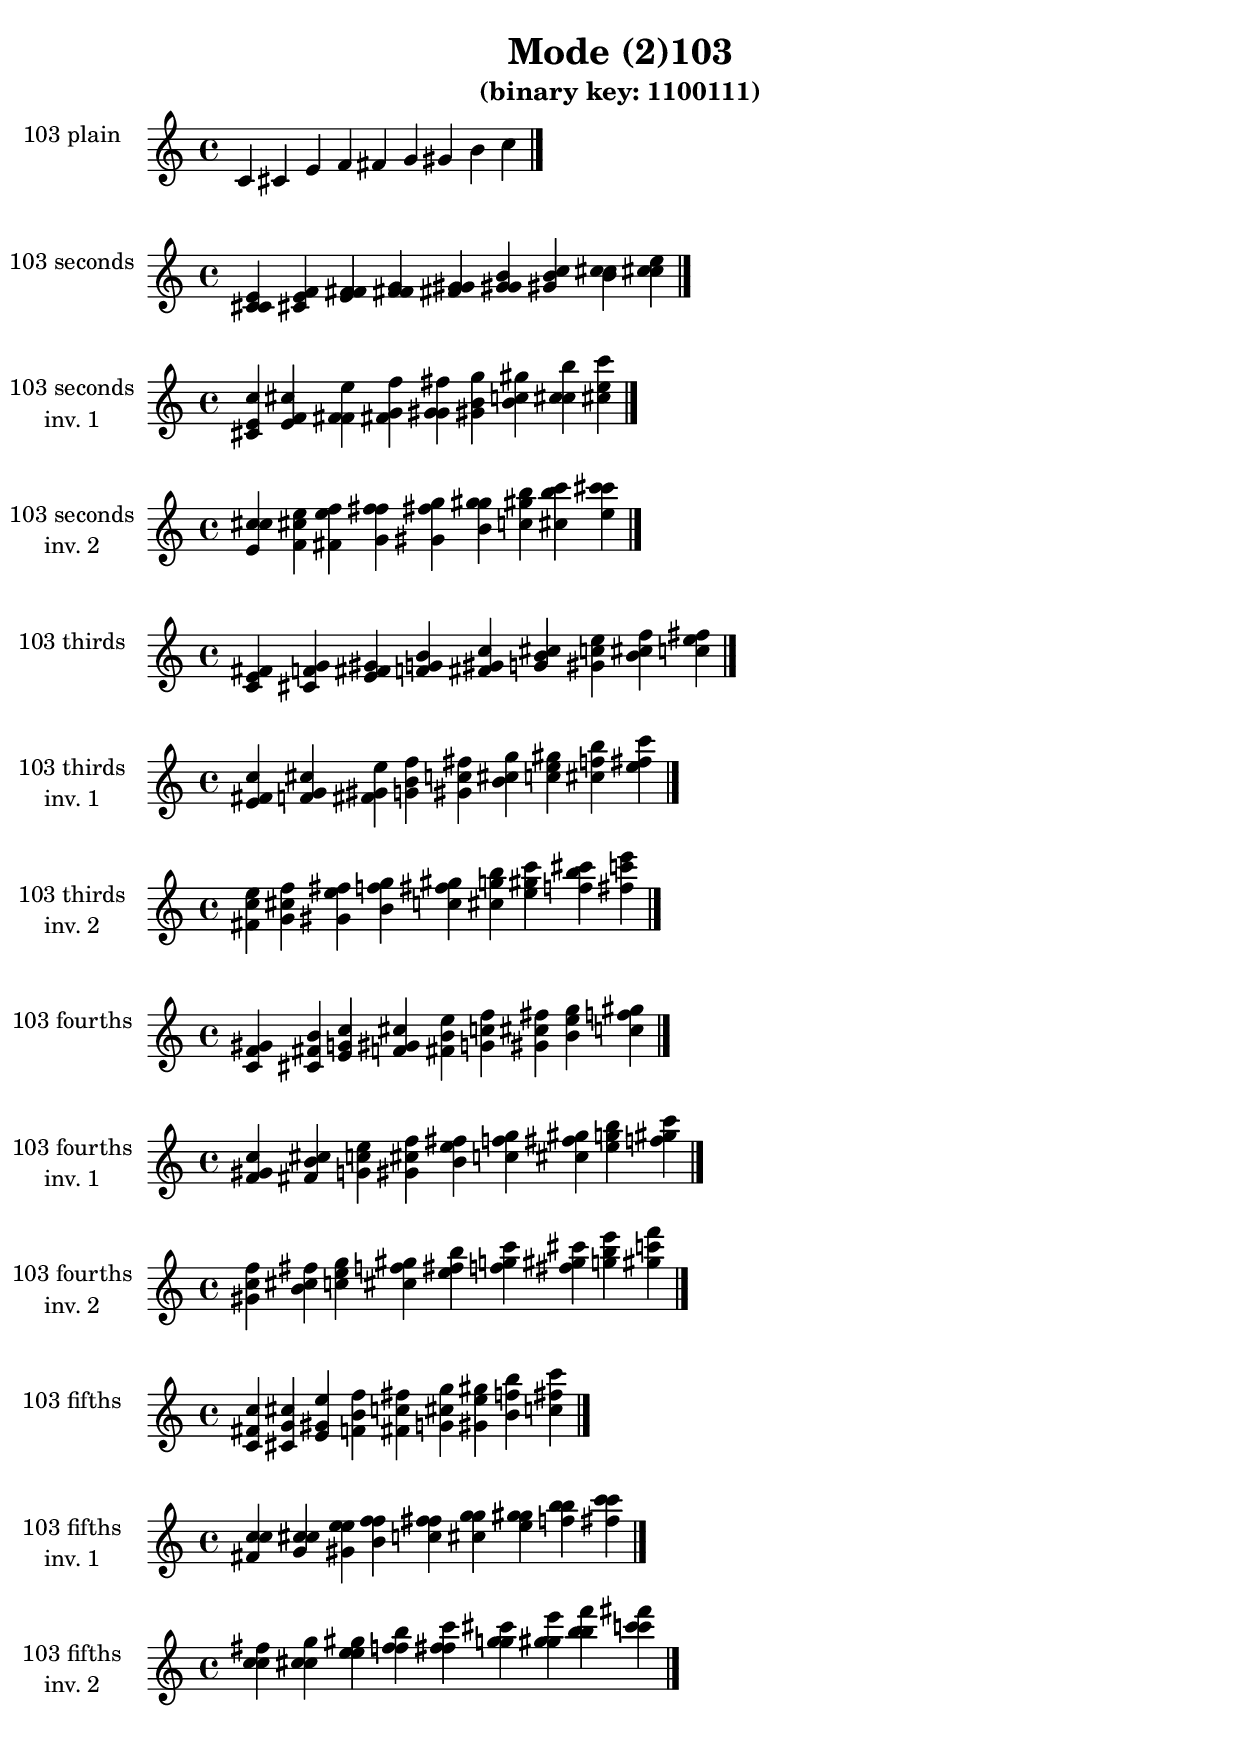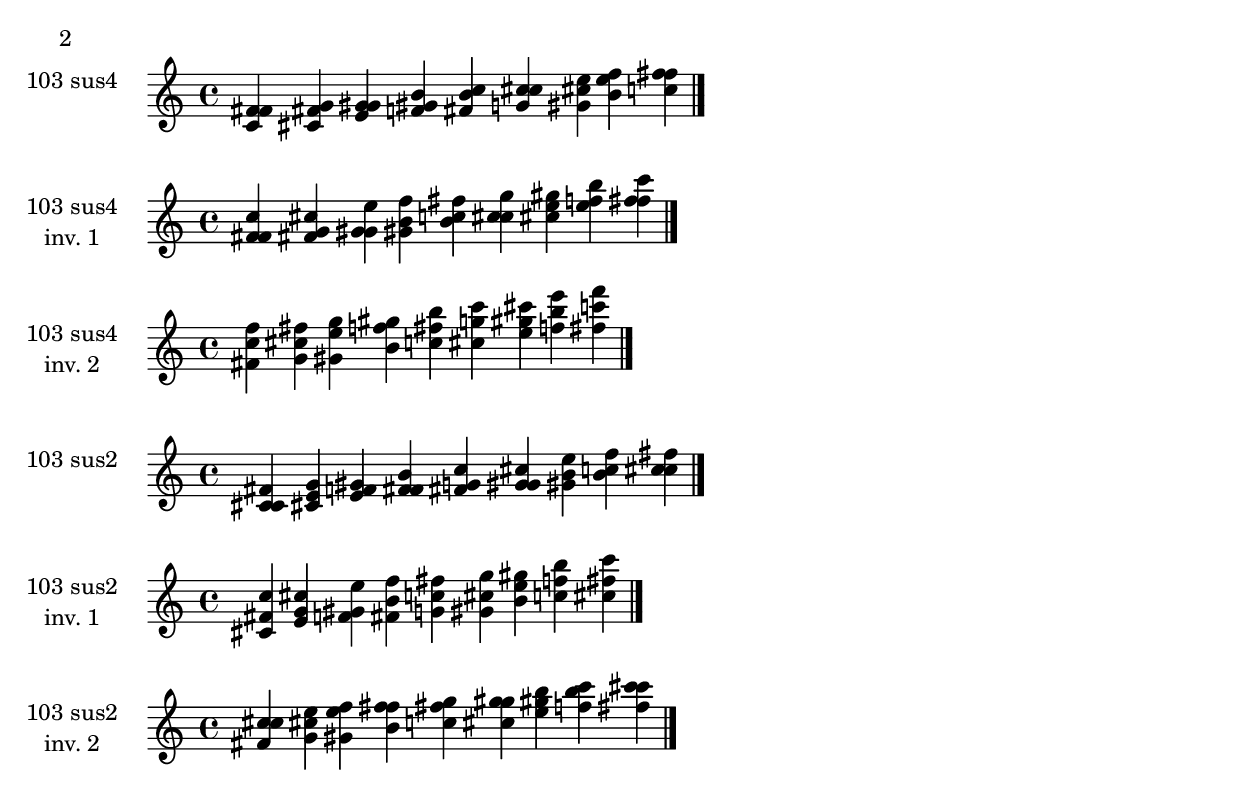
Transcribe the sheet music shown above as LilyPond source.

\version "2.19.0"

\header {
  title = "Mode (2)103"
  subtitle = "(binary key: 1100111)"
 %% Remove default LilyPond tagline
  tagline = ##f
}

\paper {
  #(set-paper-size "a4")
}

global = {
  \key c \major
  \time 4/4
  \tempo 4=100
}

\book {
  \score {
    \new Staff \with {
      instrumentName =  \markup { \column {
         \hcenter-in #14 \line { 103 plain }
         \hcenter-in #14 \line {  } } }
      midiInstrument = "oboe"
    } { \accidentalStyle "default"
        \cadenzaOn c' cis' e' f' fis' g' gis' b' c''  \cadenzaOff \bar "|." }
    \layout { }
  }
  \score {
    \new Staff \with {
      instrumentName =  \markup { \column {
         \hcenter-in #14 \line { 103 seconds }
         \hcenter-in #14 \line {  } } }
      midiInstrument = "oboe"
    } { \accidentalStyle "default"
        \cadenzaOn <c' cis' e'> <cis' e' f'> <e' f' fis'> <f' fis' g'> <fis' g' gis'> <g' gis' b'> <gis' b' c''> <b' c'' cis''> <c'' cis'' e''>  \cadenzaOff \bar "|." }
    \layout { }
  }
  \score {
    \new Staff \with {
      instrumentName =  \markup { \column {
         \hcenter-in #14 \line { 103 seconds }
         \hcenter-in #14 \line { inv. 1 } } }
      midiInstrument = "oboe"
    } { \accidentalStyle "default"
        \cadenzaOn <cis' e' c''> <e' f' cis''> <f' fis' e''> <fis' g' f''> <g' gis' fis''> <gis' b' g''> <b' c'' gis''> <c'' cis'' b''> <cis'' e'' c'''>  \cadenzaOff \bar "|." }
    \layout { }
  }
  \score {
    \new Staff \with {
      instrumentName =  \markup { \column {
         \hcenter-in #14 \line { 103 seconds }
         \hcenter-in #14 \line { inv. 2 } } }
      midiInstrument = "oboe"
    } { \accidentalStyle "default"
        \cadenzaOn <e' c'' cis''> <f' cis'' e''> <fis' e'' f''> <g' f'' fis''> <gis' fis'' g''> <b' g'' gis''> <c'' gis'' b''> <cis'' b'' c'''> <e'' c''' cis'''>  \cadenzaOff \bar "|." }
    \layout { }
  }
  \score {
    \new Staff \with {
      instrumentName =  \markup { \column {
         \hcenter-in #14 \line { 103 thirds }
         \hcenter-in #14 \line {  } } }
      midiInstrument = "oboe"
    } { \accidentalStyle "default"
        \cadenzaOn <c' e' fis'> <cis' f' g'> <e' fis' gis'> <f' g' b'> <fis' gis' c''> <g' b' cis''> <gis' c'' e''> <b' cis'' f''> <c'' e'' fis''>  \cadenzaOff \bar "|." }
    \layout { }
  }
  \score {
    \new Staff \with {
      instrumentName =  \markup { \column {
         \hcenter-in #14 \line { 103 thirds }
         \hcenter-in #14 \line { inv. 1 } } }
      midiInstrument = "oboe"
    } { \accidentalStyle "default"
        \cadenzaOn <e' fis' c''> <f' g' cis''> <fis' gis' e''> <g' b' f''> <gis' c'' fis''> <b' cis'' g''> <c'' e'' gis''> <cis'' f'' b''> <e'' fis'' c'''>  \cadenzaOff \bar "|." }
    \layout { }
  }
  \score {
    \new Staff \with {
      instrumentName =  \markup { \column {
         \hcenter-in #14 \line { 103 thirds }
         \hcenter-in #14 \line { inv. 2 } } }
      midiInstrument = "oboe"
    } { \accidentalStyle "default"
        \cadenzaOn <fis' c'' e''> <g' cis'' f''> <gis' e'' fis''> <b' f'' g''> <c'' fis'' gis''> <cis'' g'' b''> <e'' gis'' c'''> <f'' b'' cis'''> <fis'' c''' e'''>  \cadenzaOff \bar "|." }
    \layout { }
  }
  \score {
    \new Staff \with {
      instrumentName =  \markup { \column {
         \hcenter-in #14 \line { 103 fourths }
         \hcenter-in #14 \line {  } } }
      midiInstrument = "oboe"
    } { \accidentalStyle "default"
        \cadenzaOn <c' f' gis'> <cis' fis' b'> <e' g' c''> <f' gis' cis''> <fis' b' e''> <g' c'' f''> <gis' cis'' fis''> <b' e'' g''> <c'' f'' gis''>  \cadenzaOff \bar "|." }
    \layout { }
  }
  \score {
    \new Staff \with {
      instrumentName =  \markup { \column {
         \hcenter-in #14 \line { 103 fourths }
         \hcenter-in #14 \line { inv. 1 } } }
      midiInstrument = "oboe"
    } { \accidentalStyle "default"
        \cadenzaOn <f' gis' c''> <fis' b' cis''> <g' c'' e''> <gis' cis'' f''> <b' e'' fis''> <c'' f'' g''> <cis'' fis'' gis''> <e'' g'' b''> <f'' gis'' c'''>  \cadenzaOff \bar "|." }
    \layout { }
  }
  \score {
    \new Staff \with {
      instrumentName =  \markup { \column {
         \hcenter-in #14 \line { 103 fourths }
         \hcenter-in #14 \line { inv. 2 } } }
      midiInstrument = "oboe"
    } { \accidentalStyle "default"
        \cadenzaOn <gis' c'' f''> <b' cis'' fis''> <c'' e'' g''> <cis'' f'' gis''> <e'' fis'' b''> <f'' g'' c'''> <fis'' gis'' cis'''> <g'' b'' e'''> <gis'' c''' f'''>  \cadenzaOff \bar "|." }
    \layout { }
  }
  \score {
    \new Staff \with {
      instrumentName =  \markup { \column {
         \hcenter-in #14 \line { 103 fifths }
         \hcenter-in #14 \line {  } } }
      midiInstrument = "oboe"
    } { \accidentalStyle "default"
        \cadenzaOn <c' fis' c''> <cis' g' cis''> <e' gis' e''> <f' b' f''> <fis' c'' fis''> <g' cis'' g''> <gis' e'' gis''> <b' f'' b''> <c'' fis'' c'''>  \cadenzaOff \bar "|." }
    \layout { }
  }
  \score {
    \new Staff \with {
      instrumentName =  \markup { \column {
         \hcenter-in #14 \line { 103 fifths }
         \hcenter-in #14 \line { inv. 1 } } }
      midiInstrument = "oboe"
    } { \accidentalStyle "default"
        \cadenzaOn <fis' c'' c''> <g' cis'' cis''> <gis' e'' e''> <b' f'' f''> <c'' fis'' fis''> <cis'' g'' g''> <e'' gis'' gis''> <f'' b'' b''> <fis'' c''' c'''>  \cadenzaOff \bar "|." }
    \layout { }
  }
  \score {
    \new Staff \with {
      instrumentName =  \markup { \column {
         \hcenter-in #14 \line { 103 fifths }
         \hcenter-in #14 \line { inv. 2 } } }
      midiInstrument = "oboe"
    } { \accidentalStyle "default"
        \cadenzaOn <c'' c'' fis''> <cis'' cis'' g''> <e'' e'' gis''> <f'' f'' b''> <fis'' fis'' c'''> <g'' g'' cis'''> <gis'' gis'' e'''> <b'' b'' f'''> <c''' c''' fis'''>  \cadenzaOff \bar "|." }
    \layout { }
  }
  \score {
    \new Staff \with {
      instrumentName =  \markup { \column {
         \hcenter-in #14 \line { 103 sus4 }
         \hcenter-in #14 \line {  } } }
      midiInstrument = "oboe"
    } { \accidentalStyle "default"
        \cadenzaOn <c' f' fis'> <cis' fis' g'> <e' g' gis'> <f' gis' b'> <fis' b' c''> <g' c'' cis''> <gis' cis'' e''> <b' e'' f''> <c'' f'' fis''>  \cadenzaOff \bar "|." }
    \layout { }
  }
  \score {
    \new Staff \with {
      instrumentName =  \markup { \column {
         \hcenter-in #14 \line { 103 sus4 }
         \hcenter-in #14 \line { inv. 1 } } }
      midiInstrument = "oboe"
    } { \accidentalStyle "default"
        \cadenzaOn <f' fis' c''> <fis' g' cis''> <g' gis' e''> <gis' b' f''> <b' c'' fis''> <c'' cis'' g''> <cis'' e'' gis''> <e'' f'' b''> <f'' fis'' c'''>  \cadenzaOff \bar "|." }
    \layout { }
  }
  \score {
    \new Staff \with {
      instrumentName =  \markup { \column {
         \hcenter-in #14 \line { 103 sus4 }
         \hcenter-in #14 \line { inv. 2 } } }
      midiInstrument = "oboe"
    } { \accidentalStyle "default"
        \cadenzaOn <fis' c'' f''> <g' cis'' fis''> <gis' e'' g''> <b' f'' gis''> <c'' fis'' b''> <cis'' g'' c'''> <e'' gis'' cis'''> <f'' b'' e'''> <fis'' c''' f'''>  \cadenzaOff \bar "|." }
    \layout { }
  }
  \score {
    \new Staff \with {
      instrumentName =  \markup { \column {
         \hcenter-in #14 \line { 103 sus2 }
         \hcenter-in #14 \line {  } } }
      midiInstrument = "oboe"
    } { \accidentalStyle "default"
        \cadenzaOn <c' cis' fis'> <cis' e' g'> <e' f' gis'> <f' fis' b'> <fis' g' c''> <g' gis' cis''> <gis' b' e''> <b' c'' f''> <c'' cis'' fis''>  \cadenzaOff \bar "|." }
    \layout { }
  }
  \score {
    \new Staff \with {
      instrumentName =  \markup { \column {
         \hcenter-in #14 \line { 103 sus2 }
         \hcenter-in #14 \line { inv. 1 } } }
      midiInstrument = "oboe"
    } { \accidentalStyle "default"
        \cadenzaOn <cis' fis' c''> <e' g' cis''> <f' gis' e''> <fis' b' f''> <g' c'' fis''> <gis' cis'' g''> <b' e'' gis''> <c'' f'' b''> <cis'' fis'' c'''>  \cadenzaOff \bar "|." }
    \layout { }
  }
  \score {
    \new Staff \with {
      instrumentName =  \markup { \column {
         \hcenter-in #14 \line { 103 sus2 }
         \hcenter-in #14 \line { inv. 2 } } }
      midiInstrument = "oboe"
    } { \accidentalStyle "default"
        \cadenzaOn <fis' c'' cis''> <g' cis'' e''> <gis' e'' f''> <b' f'' fis''> <c'' fis'' g''> <cis'' g'' gis''> <e'' gis'' b''> <f'' b'' c'''> <fis'' c''' cis'''>  \cadenzaOff \bar "|." }
    \layout { }
  }
}

\book {
  \bookOutputSuffix "plain_"
  \score {
    \new Staff \with {
      instrumentName =  \markup { \column {
         \hcenter-in #14 \line { 103 plain }
         \hcenter-in #14 \line {  } } }
      midiInstrument = "oboe"
    } { \accidentalStyle "default"
        \cadenzaOn c' cis' e' f' fis' g' gis' b' c''  \cadenzaOff \bar "|." }
    \midi { }
  }
}
\book {
  \bookOutputSuffix "seconds_"
  \score {
    \new Staff \with {
      instrumentName =  \markup { \column {
         \hcenter-in #14 \line { 103 seconds }
         \hcenter-in #14 \line {  } } }
      midiInstrument = "oboe"
    } { \accidentalStyle "default"
        \cadenzaOn <c' cis' e'> <cis' e' f'> <e' f' fis'> <f' fis' g'> <fis' g' gis'> <g' gis' b'> <gis' b' c''> <b' c'' cis''> <c'' cis'' e''>  \cadenzaOff \bar "|." }
    \midi { }
  }
}
\book {
  \bookOutputSuffix "seconds_inv. 1"
  \score {
    \new Staff \with {
      instrumentName =  \markup { \column {
         \hcenter-in #14 \line { 103 seconds }
         \hcenter-in #14 \line { inv. 1 } } }
      midiInstrument = "oboe"
    } { \accidentalStyle "default"
        \cadenzaOn <cis' e' c''> <e' f' cis''> <f' fis' e''> <fis' g' f''> <g' gis' fis''> <gis' b' g''> <b' c'' gis''> <c'' cis'' b''> <cis'' e'' c'''>  \cadenzaOff \bar "|." }
    \midi { }
  }
}
\book {
  \bookOutputSuffix "seconds_inv. 2"
  \score {
    \new Staff \with {
      instrumentName =  \markup { \column {
         \hcenter-in #14 \line { 103 seconds }
         \hcenter-in #14 \line { inv. 2 } } }
      midiInstrument = "oboe"
    } { \accidentalStyle "default"
        \cadenzaOn <e' c'' cis''> <f' cis'' e''> <fis' e'' f''> <g' f'' fis''> <gis' fis'' g''> <b' g'' gis''> <c'' gis'' b''> <cis'' b'' c'''> <e'' c''' cis'''>  \cadenzaOff \bar "|." }
    \midi { }
  }
}
\book {
  \bookOutputSuffix "thirds_"
  \score {
    \new Staff \with {
      instrumentName =  \markup { \column {
         \hcenter-in #14 \line { 103 thirds }
         \hcenter-in #14 \line {  } } }
      midiInstrument = "oboe"
    } { \accidentalStyle "default"
        \cadenzaOn <c' e' fis'> <cis' f' g'> <e' fis' gis'> <f' g' b'> <fis' gis' c''> <g' b' cis''> <gis' c'' e''> <b' cis'' f''> <c'' e'' fis''>  \cadenzaOff \bar "|." }
    \midi { }
  }
}
\book {
  \bookOutputSuffix "thirds_inv. 1"
  \score {
    \new Staff \with {
      instrumentName =  \markup { \column {
         \hcenter-in #14 \line { 103 thirds }
         \hcenter-in #14 \line { inv. 1 } } }
      midiInstrument = "oboe"
    } { \accidentalStyle "default"
        \cadenzaOn <e' fis' c''> <f' g' cis''> <fis' gis' e''> <g' b' f''> <gis' c'' fis''> <b' cis'' g''> <c'' e'' gis''> <cis'' f'' b''> <e'' fis'' c'''>  \cadenzaOff \bar "|." }
    \midi { }
  }
}
\book {
  \bookOutputSuffix "thirds_inv. 2"
  \score {
    \new Staff \with {
      instrumentName =  \markup { \column {
         \hcenter-in #14 \line { 103 thirds }
         \hcenter-in #14 \line { inv. 2 } } }
      midiInstrument = "oboe"
    } { \accidentalStyle "default"
        \cadenzaOn <fis' c'' e''> <g' cis'' f''> <gis' e'' fis''> <b' f'' g''> <c'' fis'' gis''> <cis'' g'' b''> <e'' gis'' c'''> <f'' b'' cis'''> <fis'' c''' e'''>  \cadenzaOff \bar "|." }
    \midi { }
  }
}
\book {
  \bookOutputSuffix "fourths_"
  \score {
    \new Staff \with {
      instrumentName =  \markup { \column {
         \hcenter-in #14 \line { 103 fourths }
         \hcenter-in #14 \line {  } } }
      midiInstrument = "oboe"
    } { \accidentalStyle "default"
        \cadenzaOn <c' f' gis'> <cis' fis' b'> <e' g' c''> <f' gis' cis''> <fis' b' e''> <g' c'' f''> <gis' cis'' fis''> <b' e'' g''> <c'' f'' gis''>  \cadenzaOff \bar "|." }
    \midi { }
  }
}
\book {
  \bookOutputSuffix "fourths_inv. 1"
  \score {
    \new Staff \with {
      instrumentName =  \markup { \column {
         \hcenter-in #14 \line { 103 fourths }
         \hcenter-in #14 \line { inv. 1 } } }
      midiInstrument = "oboe"
    } { \accidentalStyle "default"
        \cadenzaOn <f' gis' c''> <fis' b' cis''> <g' c'' e''> <gis' cis'' f''> <b' e'' fis''> <c'' f'' g''> <cis'' fis'' gis''> <e'' g'' b''> <f'' gis'' c'''>  \cadenzaOff \bar "|." }
    \midi { }
  }
}
\book {
  \bookOutputSuffix "fourths_inv. 2"
  \score {
    \new Staff \with {
      instrumentName =  \markup { \column {
         \hcenter-in #14 \line { 103 fourths }
         \hcenter-in #14 \line { inv. 2 } } }
      midiInstrument = "oboe"
    } { \accidentalStyle "default"
        \cadenzaOn <gis' c'' f''> <b' cis'' fis''> <c'' e'' g''> <cis'' f'' gis''> <e'' fis'' b''> <f'' g'' c'''> <fis'' gis'' cis'''> <g'' b'' e'''> <gis'' c''' f'''>  \cadenzaOff \bar "|." }
    \midi { }
  }
}
\book {
  \bookOutputSuffix "fifths_"
  \score {
    \new Staff \with {
      instrumentName =  \markup { \column {
         \hcenter-in #14 \line { 103 fifths }
         \hcenter-in #14 \line {  } } }
      midiInstrument = "oboe"
    } { \accidentalStyle "default"
        \cadenzaOn <c' fis' c''> <cis' g' cis''> <e' gis' e''> <f' b' f''> <fis' c'' fis''> <g' cis'' g''> <gis' e'' gis''> <b' f'' b''> <c'' fis'' c'''>  \cadenzaOff \bar "|." }
    \midi { }
  }
}
\book {
  \bookOutputSuffix "fifths_inv. 1"
  \score {
    \new Staff \with {
      instrumentName =  \markup { \column {
         \hcenter-in #14 \line { 103 fifths }
         \hcenter-in #14 \line { inv. 1 } } }
      midiInstrument = "oboe"
    } { \accidentalStyle "default"
        \cadenzaOn <fis' c'' c''> <g' cis'' cis''> <gis' e'' e''> <b' f'' f''> <c'' fis'' fis''> <cis'' g'' g''> <e'' gis'' gis''> <f'' b'' b''> <fis'' c''' c'''>  \cadenzaOff \bar "|." }
    \midi { }
  }
}
\book {
  \bookOutputSuffix "fifths_inv. 2"
  \score {
    \new Staff \with {
      instrumentName =  \markup { \column {
         \hcenter-in #14 \line { 103 fifths }
         \hcenter-in #14 \line { inv. 2 } } }
      midiInstrument = "oboe"
    } { \accidentalStyle "default"
        \cadenzaOn <c'' c'' fis''> <cis'' cis'' g''> <e'' e'' gis''> <f'' f'' b''> <fis'' fis'' c'''> <g'' g'' cis'''> <gis'' gis'' e'''> <b'' b'' f'''> <c''' c''' fis'''>  \cadenzaOff \bar "|." }
    \midi { }
  }
}
\book {
  \bookOutputSuffix "sus4_"
  \score {
    \new Staff \with {
      instrumentName =  \markup { \column {
         \hcenter-in #14 \line { 103 sus4 }
         \hcenter-in #14 \line {  } } }
      midiInstrument = "oboe"
    } { \accidentalStyle "default"
        \cadenzaOn <c' f' fis'> <cis' fis' g'> <e' g' gis'> <f' gis' b'> <fis' b' c''> <g' c'' cis''> <gis' cis'' e''> <b' e'' f''> <c'' f'' fis''>  \cadenzaOff \bar "|." }
    \midi { }
  }
}
\book {
  \bookOutputSuffix "sus4_inv. 1"
  \score {
    \new Staff \with {
      instrumentName =  \markup { \column {
         \hcenter-in #14 \line { 103 sus4 }
         \hcenter-in #14 \line { inv. 1 } } }
      midiInstrument = "oboe"
    } { \accidentalStyle "default"
        \cadenzaOn <f' fis' c''> <fis' g' cis''> <g' gis' e''> <gis' b' f''> <b' c'' fis''> <c'' cis'' g''> <cis'' e'' gis''> <e'' f'' b''> <f'' fis'' c'''>  \cadenzaOff \bar "|." }
    \midi { }
  }
}
\book {
  \bookOutputSuffix "sus4_inv. 2"
  \score {
    \new Staff \with {
      instrumentName =  \markup { \column {
         \hcenter-in #14 \line { 103 sus4 }
         \hcenter-in #14 \line { inv. 2 } } }
      midiInstrument = "oboe"
    } { \accidentalStyle "default"
        \cadenzaOn <fis' c'' f''> <g' cis'' fis''> <gis' e'' g''> <b' f'' gis''> <c'' fis'' b''> <cis'' g'' c'''> <e'' gis'' cis'''> <f'' b'' e'''> <fis'' c''' f'''>  \cadenzaOff \bar "|." }
    \midi { }
  }
}
\book {
  \bookOutputSuffix "sus2_"
  \score {
    \new Staff \with {
      instrumentName =  \markup { \column {
         \hcenter-in #14 \line { 103 sus2 }
         \hcenter-in #14 \line {  } } }
      midiInstrument = "oboe"
    } { \accidentalStyle "default"
        \cadenzaOn <c' cis' fis'> <cis' e' g'> <e' f' gis'> <f' fis' b'> <fis' g' c''> <g' gis' cis''> <gis' b' e''> <b' c'' f''> <c'' cis'' fis''>  \cadenzaOff \bar "|." }
    \midi { }
  }
}
\book {
  \bookOutputSuffix "sus2_inv. 1"
  \score {
    \new Staff \with {
      instrumentName =  \markup { \column {
         \hcenter-in #14 \line { 103 sus2 }
         \hcenter-in #14 \line { inv. 1 } } }
      midiInstrument = "oboe"
    } { \accidentalStyle "default"
        \cadenzaOn <cis' fis' c''> <e' g' cis''> <f' gis' e''> <fis' b' f''> <g' c'' fis''> <gis' cis'' g''> <b' e'' gis''> <c'' f'' b''> <cis'' fis'' c'''>  \cadenzaOff \bar "|." }
    \midi { }
  }
}
\book {
  \bookOutputSuffix "sus2_inv. 2"
  \score {
    \new Staff \with {
      instrumentName =  \markup { \column {
         \hcenter-in #14 \line { 103 sus2 }
         \hcenter-in #14 \line { inv. 2 } } }
      midiInstrument = "oboe"
    } { \accidentalStyle "default"
        \cadenzaOn <fis' c'' cis''> <g' cis'' e''> <gis' e'' f''> <b' f'' fis''> <c'' fis'' g''> <cis'' g'' gis''> <e'' gis'' b''> <f'' b'' c'''> <fis'' c''' cis'''>  \cadenzaOff \bar "|." }
    \midi { }
  }
}
